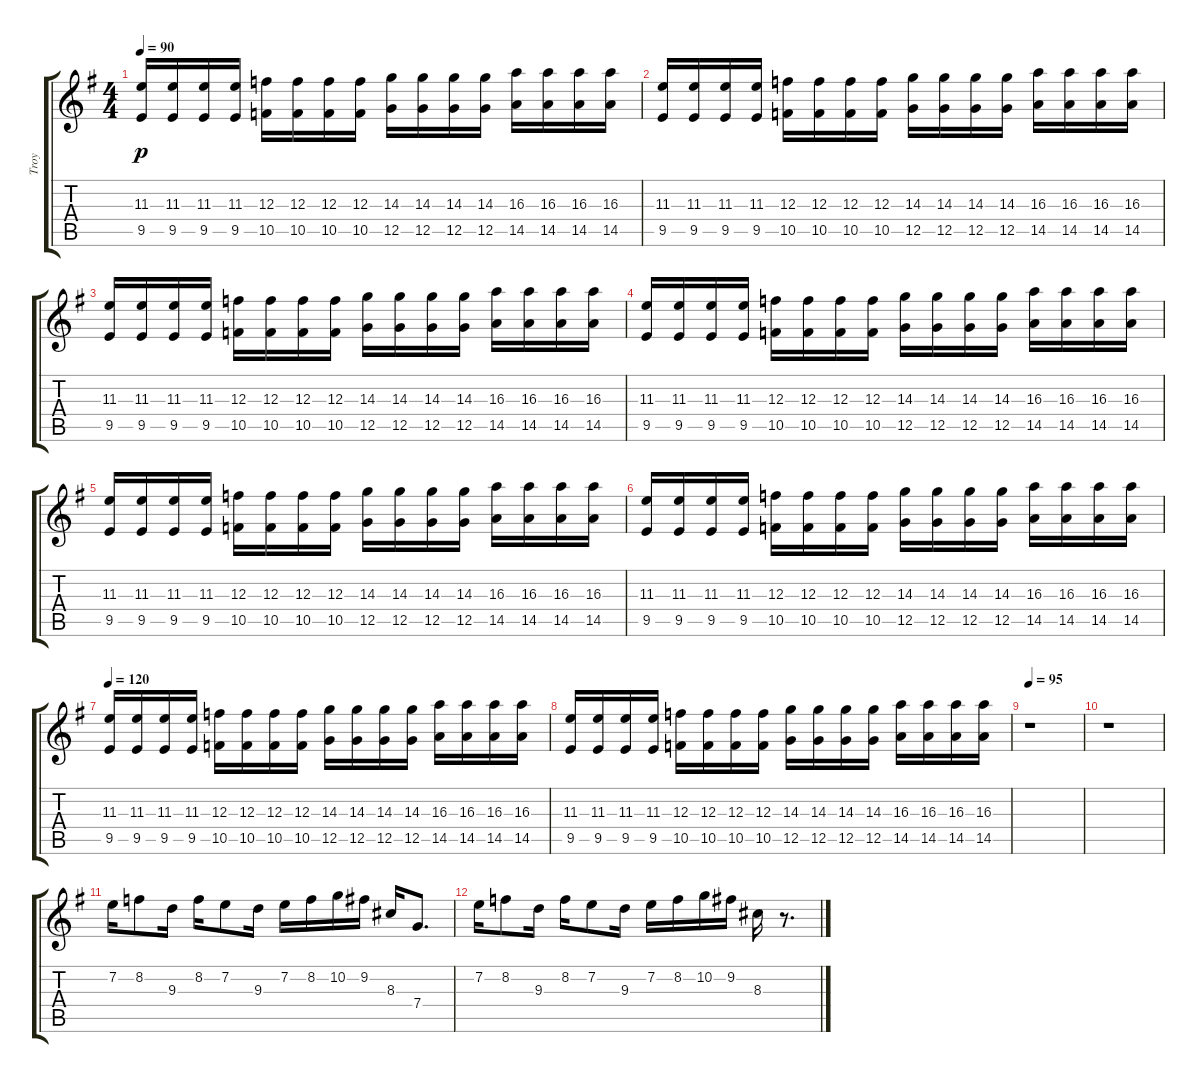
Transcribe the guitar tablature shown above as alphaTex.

\track ("Troy" "Troy") {instrument overdrivenguitar}
\staff {score tabs}
\tuning (D4 A3 F3 C3 G2 D2) {hide}
\ts (4 4)
\tempo 90
\clef g2
\ks g
(11.3 9.5).16{dy p} (11.3 9.5).16 (11.3 9.5).16 (11.3 9.5).16 (12.3 10.5).16 (12.3 10.5).16 (12.3 10.5).16 (12.3 10.5).16 (14.3 12.5).16 (14.3 12.5).16 (14.3 12.5).16 (14.3 12.5).16 (16.3 14.5).16 (16.3 14.5).16 (16.3 14.5).16 (16.3 14.5).16 |
(11.3 9.5).16 (11.3 9.5).16 (11.3 9.5).16 (11.3 9.5).16 (12.3 10.5).16 (12.3 10.5).16 (12.3 10.5).16 (12.3 10.5).16 (14.3 12.5).16 (14.3 12.5).16 (14.3 12.5).16 (14.3 12.5).16 (16.3 14.5).16 (16.3 14.5).16 (16.3 14.5).16 (16.3 14.5).16 |
(11.3 9.5).16 (11.3 9.5).16 (11.3 9.5).16 (11.3 9.5).16 (12.3 10.5).16 (12.3 10.5).16 (12.3 10.5).16 (12.3 10.5).16 (14.3 12.5).16 (14.3 12.5).16 (14.3 12.5).16 (14.3 12.5).16 (16.3 14.5).16 (16.3 14.5).16 (16.3 14.5).16 (16.3 14.5).16 |
(11.3 9.5).16 (11.3 9.5).16 (11.3 9.5).16 (11.3 9.5).16 (12.3 10.5).16 (12.3 10.5).16 (12.3 10.5).16 (12.3 10.5).16 (14.3 12.5).16 (14.3 12.5).16 (14.3 12.5).16 (14.3 12.5).16 (16.3 14.5).16 (16.3 14.5).16 (16.3 14.5).16 (16.3 14.5).16 |
(11.3 9.5).16 (11.3 9.5).16 (11.3 9.5).16 (11.3 9.5).16 (12.3 10.5).16 (12.3 10.5).16 (12.3 10.5).16 (12.3 10.5).16 (14.3 12.5).16 (14.3 12.5).16 (14.3 12.5).16 (14.3 12.5).16 (16.3 14.5).16 (16.3 14.5).16 (16.3 14.5).16 (16.3 14.5).16 |
(11.3 9.5).16 (11.3 9.5).16 (11.3 9.5).16 (11.3 9.5).16 (12.3 10.5).16 (12.3 10.5).16 (12.3 10.5).16 (12.3 10.5).16 (14.3 12.5).16 (14.3 12.5).16 (14.3 12.5).16 (14.3 12.5).16 (16.3 14.5).16 (16.3 14.5).16 (16.3 14.5).16 (16.3 14.5).16 |
\tempo 120
(11.3 9.5).16 (11.3 9.5).16 (11.3 9.5).16 (11.3 9.5).16 (12.3 10.5).16 (12.3 10.5).16 (12.3 10.5).16 (12.3 10.5).16 (14.3 12.5).16 (14.3 12.5).16 (14.3 12.5).16 (14.3 12.5).16 (16.3 14.5).16 (16.3 14.5).16 (16.3 14.5).16 (16.3 14.5).16 |
(11.3 9.5).16 (11.3 9.5).16 (11.3 9.5).16 (11.3 9.5).16 (12.3 10.5).16 (12.3 10.5).16 (12.3 10.5).16 (12.3 10.5).16 (14.3 12.5).16 (14.3 12.5).16 (14.3 12.5).16 (14.3 12.5).16 (16.3 14.5).16 (16.3 14.5).16 (16.3 14.5).16 (16.3 14.5).16 |
\tempo 95
r.1 |
r.1 |
7.2.16 8.2.8 9.3.16 8.2.16 7.2.8 9.3.16 7.2.16 8.2.16 10.2.16 9.2.16 8.3.16 7.4.8{d} |
7.2.16 8.2.8 9.3.16 8.2.16 7.2.8 9.3.16 7.2.16 8.2.16 10.2.16 9.2.16 8.3.16 r.8{d}
